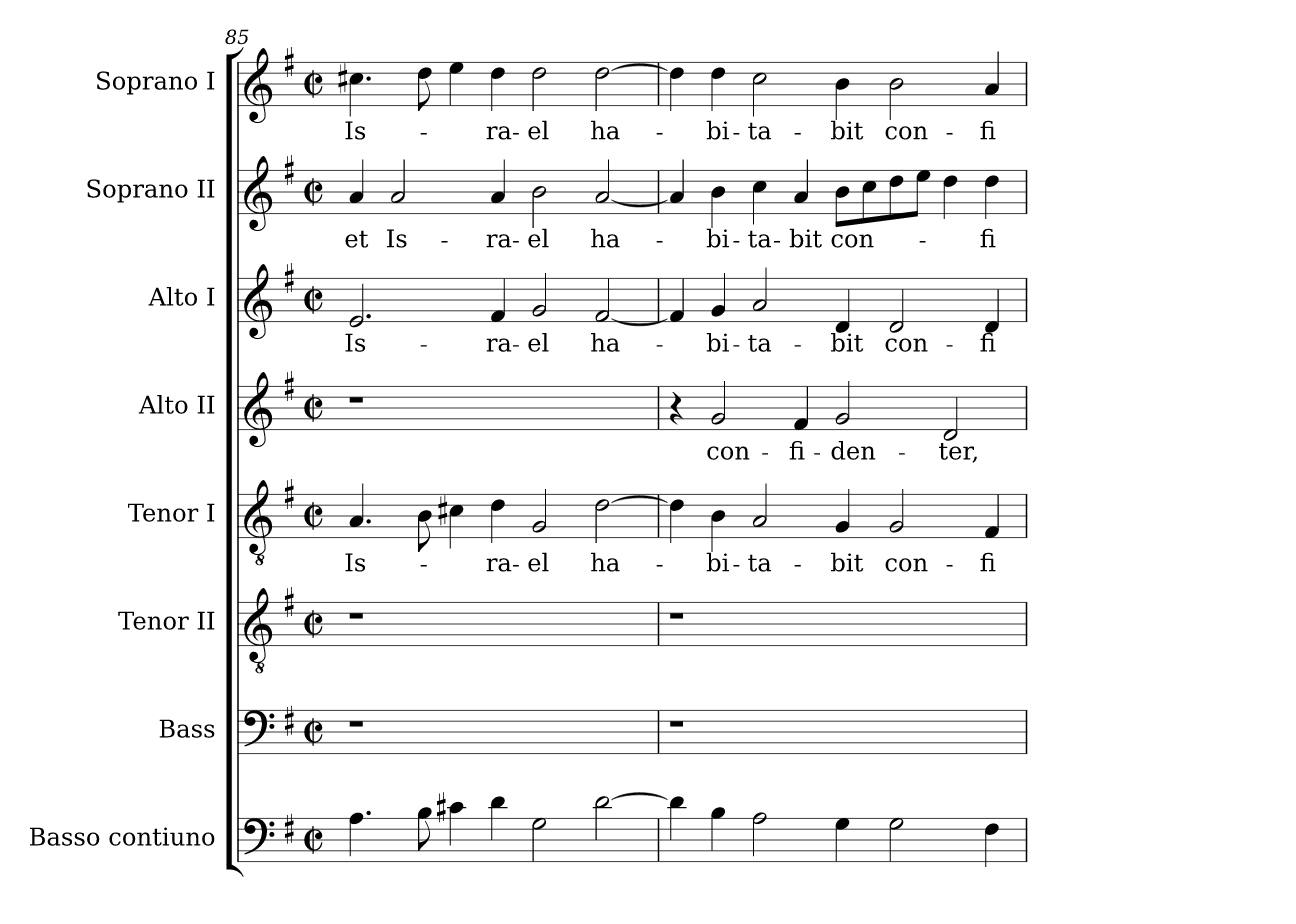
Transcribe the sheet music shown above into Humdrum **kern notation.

**kern	**kern	**kern	**kern	**text	**kern	**text	**kern	**text	**kern	**text	**kern	**text
*part8	*part7	*part6	*part5	*part5	*part4	*part4	*part3	*part3	*part2	*part2	*part1	*part1
*staff8	*staff7	*staff6	*staff5	*staff5	*staff4	*staff4	*staff3	*staff3	*staff2	*staff2	*staff1	*staff1
*I"Basso contiuno	*I"Bass	*I"Tenor II	*I"Tenor I	*	*I"Alto II	*	*I"Alto I	*	*I"Soprano II	*	*I"Soprano I	*
*	*I'B	*	*I'T	*	*	*	*I'A	*	*	*	*	*
*clefF4	*clefF4	*clefGv2	*clefGv2	*	*clefG2	*	*clefG2	*	*clefG2	*	*clefG2	*
*k[f#]	*k[f#]	*k[f#]	*k[f#]	*	*k[f#]	*	*k[f#]	*	*k[f#]	*	*k[f#]	*
*G:	*G:	*G:	*G:	*	*G:	*	*G:	*	*G:	*	*G:	*
*M2/2	*M2/2	*M2/2	*M2/2	*	*M2/2	*	*M2/2	*	*M2/2	*	*M2/2	*
*met(c|)	*met(c|)	*met(c|)	*met(c|)	*	*met(c|)	*	*met(c|)	*	*met(c|)	*	*met(c|)	*
=85	=85	=85	=85	=85	=85	=85	=85	=85	=85	=85	=85	=85
!	!LO:N:vis=1	!LO:N:vis=1	!	!	!	!	!	!	!	!	!	!
!	!	!	!	!LO:LY:b:color=#000000	!LO:N:vis=1	!	!	!	!	!	!	!
!	!	!	!	!	!	!	!	!LO:LY:b:color=#000000	!	!	!	!
!	!	!	!	!	!	!	!	!	!	!LO:LY:b:color=#000000	!	!
!	!	!	!	!	!	!	!	!	!	!	!	!LO:LY:b:color=#000000
4.Ai\	1r	1r	4.Ai/	Is-	1r	.	2.ei/	Is-	4ai/	et	4.cc#Xi\	Is-
!	!	!	!	!	!	!	!	!	!	!LO:LY:b:color=#000000	!	!
.	.	.	.	.	.	.	.	.	2ai/	Is-	.	.
8Bi\	.	.	8Bi\	.	.	.	.	.	.	.	8ddi\	.
4c#Xi\	.	.	4c#Xi\	.	.	.	.	.	.	.	4eei\	.
!	!	!	!	!LO:LY:b:color=#000000	!	!	!	!	!	!	!	!
!	!	!	!	!	!	!	!	!LO:LY:b:color=#000000	!	!	!	!
!	!	!	!	!	!	!	!	!	!	!LO:LY:b:color=#000000	!	!
!	!	!	!	!	!	!	!	!	!	!	!	!LO:LY:b:color=#000000
4di\	.	.	4di\	-ra-	.	.	4f#i/	-ra-	4ai/	-ra-	4ddi\	-ra-
!	!	!	!	!LO:LY:b:color=#000000	!	!	!	!	!	!	!	!
!	!	!	!	!	!	!	!	!LO:LY:b:color=#000000	!	!	!	!
!	!	!	!	!	!	!	!	!	!	!LO:LY:b:color=#000000	!	!
!	!	!	!	!	!	!	!	!	!	!	!	!LO:LY:b:color=#000000
2Gi\	1ryy	1ryy	2Gi/	-el	1ryy	.	2gi/	-el	2bi\	-el	2ddi\	-el
!	!	!	!	!LO:LY:b:color=#000000	!	!	!	!	!	!	!	!
!	!	!	!	!	!	!	!	!LO:LY:b:color=#000000	!	!	!	!
!	!	!	!	!	!	!	!	!	!	!LO:LY:b:color=#000000	!	!
!	!	!	!	!	!	!	!	!	!	!	!	!LO:LY:b:color=#000000
[>2di\	.	.	[>2di\	ha-	.	.	[<2f#i/	ha-	[<2ai/	ha-	[>2ddi\	ha-
=86	=86	=86	=86	=86	=86	=86	=86	=86	=86	=86	=86	=86
!	!LO:N:vis=1	!LO:N:vis=1	!	!	!	!	!	!	!	!	!	!
4di\]	1r	1r	4di\]	.	4r	.	4f#i/]	.	4ai/]	.	4ddi\]	.
!	!	!	!	!LO:LY:b:color=#000000	!	!	!	!	!	!	!	!
!	!	!	!	!	!	!LO:LY:b:color=#000000	!	!	!	!	!	!
!	!	!	!	!	!	!	!	!LO:LY:b:color=#000000	!	!	!	!
!	!	!	!	!	!	!	!	!	!	!LO:LY:b:color=#000000	!	!
!	!	!	!	!	!	!	!	!	!	!	!	!LO:LY:b:color=#000000
4Bi\	.	.	4Bi\	-bi-	2gi/	con-	4gi/	-bi-	4bi\	-bi-	4ddi\	-bi-
!	!	!	!	!LO:LY:b:color=#000000	!	!	!	!	!	!	!	!
!	!	!	!	!	!	!	!	!LO:LY:b:color=#000000	!	!	!	!
!	!	!	!	!	!	!	!	!	!	!LO:LY:b:color=#000000	!	!
!	!	!	!	!	!	!	!	!	!	!	!	!LO:LY:b:color=#000000
2Ai\	.	.	2Ai/	-ta-	.	.	2ai/	-ta-	4cci\	-ta-	2cci\	-ta-
!	!	!	!	!	!	!LO:LY:b:color=#000000	!	!	!	!	!	!
!	!	!	!	!	!	!	!	!	!	!LO:LY:b:color=#000000	!	!
.	.	.	.	.	4f#i/	-fi-	.	.	4ai/	-bit	.	.
!	!	!	!	!LO:LY:b:color=#000000	!	!	!	!	!	!	!	!
!	!	!	!	!	!	!LO:LY:b:color=#000000	!	!	!	!	!	!
!	!	!	!	!	!	!	!	!LO:LY:b:color=#000000	!	!	!	!
!	!	!	!	!	!	!	!	!	!	!LO:LY:b:color=#000000	!	!
!	!	!	!	!	!	!	!	!	!	!	!	!LO:LY:b:color=#000000
4Gi\	1ryy	1ryy	4Gi/	-bit	2gi/	-den-	4di/	-bit	8bi\L	con-	4bi\	-bit
.	.	.	.	.	.	.	.	.	8cci\	.	.	.
!	!	!	!	!LO:LY:b:color=#000000	!	!	!	!	!	!	!	!
!	!	!	!	!	!	!	!	!LO:LY:b:color=#000000	!	!	!	!
!	!	!	!	!	!	!	!	!	!	!	!	!LO:LY:b:color=#000000
2Gi\	.	.	2Gi/	con-	.	.	2di/	con-	8ddi\	.	2bi\	con-
.	.	.	.	.	.	.	.	.	8eei\J	.	.	.
!	!	!	!	!	!	!LO:LY:b:color=#000000	!	!	!	!	!	!
.	.	.	.	.	2di/	-ter,	.	.	4ddi\	.	.	.
!	!	!	!	!LO:LY:b:color=#000000	!	!	!	!	!	!	!	!
!	!	!	!	!	!	!	!	!LO:LY:b:color=#000000	!	!	!	!
!	!	!	!	!	!	!	!	!	!	!LO:LY:b:color=#000000	!	!
!	!	!	!	!	!	!	!	!	!	!	!	!LO:LY:b:color=#000000
4F#i\	.	.	4F#i/	-fi-	.	.	4di/	-fi-	4ddi\	-fi-	4ai/	-fi-
=	=	=	=	=	=	=	=	=	=	=	=	=
*-	*-	*-	*-	*-	*-	*-	*-	*-	*-	*-	*-	*-
